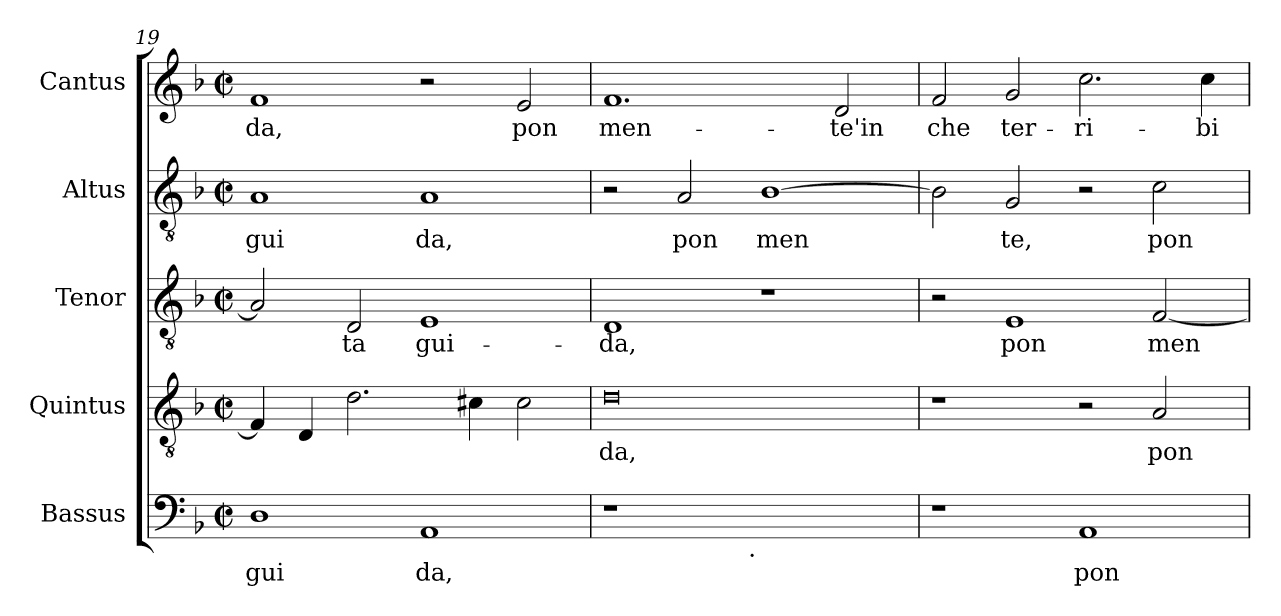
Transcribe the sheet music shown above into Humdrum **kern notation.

**kern	**text	**kern	**text	**kern	**text	**kern	**text	**kern	**text
*part5	*part5	*part4	*part4	*part3	*part3	*part2	*part2	*part1	*part1
*staff5	*staff5	*staff4	*staff4	*staff3	*staff3	*staff2	*staff2	*staff1	*staff1
*I"Bassus	*	*I"Quintus	*	*I"Tenor	*	*I"Altus	*	*I"Cantus	*
*clefF4	*	*clefGv2	*	*clefGv2	*	*clefGv2	*	*clefG2	*
*k[b-]	*	*k[b-]	*	*k[b-]	*	*k[b-]	*	*k[b-]	*
*F:	*	*F:	*	*F:	*	*F:	*	*F:	*
*M2/2	*	*M2/2	*	*M2/2	*	*M2/2	*	*M2/2	*
*met(c|)	*	*met(c|)	*	*met(c|)	*	*met(c|)	*	*met(c|)	*
=19	=19	=19	=19	=19	=19	=19	=19	=19	=19
!	!LO:LY:b:cj	!	!LO:LY:b:cj	!	!LO:LY:b:cj	!	!LO:LY:b:cj	!	!LO:LY:b:cj
1D	gui	4F/]	.	2A/]	--	1A	gui	1f	-da,
!	!	!	!LO:LY:b:cj	!	!	!	!	!	!
.	.	4D/	.	.	.	.	.	.	.
!	!	!	!LO:LY:b:cj	!	!LO:LY:b:cj	!	!	!	!
.	.	2.d\	.	2D/	-ta	.	.	.	.
!	!LO:LY:b:cj	!	!	!	!LO:LY:b:cj	!	!LO:LY:b:cj	!	!
1AA	da,	.	.	1E	gui-	1A	da,	2r	.
!	!	!	!LO:LY:b:cj	!	!	!	!	!	!
.	.	4c#\	.	.	.	.	.	.	.
!	!	!	!LO:LY:b:cj	!	!	!	!	!	!LO:LY:b:cj
.	.	2c#\	.	.	.	.	.	2e/	pon
=20	=20	=20	=20	=20	=20	=20	=20	=20	=20
!	!	!	!LO:LY:b:cj	!	!LO:LY:b:cj	!	!	!	!LO:LY:b:cj
*^	*	*	*	*	*	*	*	*	*
1r	2ryy	.	0d	da,	1D	-da,	2r	.	1.f	men-
!	!	!	!	!	!	!	!	!LO:LY:b:cj	!	!
.	4...ryy	.	.	.	.	.	2A/	pon	.	.
!	!LO:TX:b:t=.	!	!	!	!	!	!	!	!	!
.	1ryy	.	.	.	.	.	.	.	.	.
!	!	!	!	!	!	!	!	!LO:LY:b:cj	!	!
1ryy	.	.	.	.	1r	.	[>1B-	men	.	.
!	!	!	!	!	!	!	!	!	!	!LO:LY:b:cj
.	.	.	.	.	.	.	.	.	2d/	-te'in
.	32ryy	.	.	.	.	.	.	.	.	.
=21	=21	=21	=21	=21	=21	=21	=21	=21	=21	=21
!	!	!	!	!	!	!	!	!LO:LY:b:cj	!	!LO:LY:b:cj
*v	*v	*	*	*	*	*	*	*	*	*
1r	.	1r	.	2r	.	2B-\]	.	2f/	che
!	!	!	!	!	!LO:LY:b:cj	!	!LO:LY:b:cj	!	!LO:LY:b:cj
.	.	.	.	1E	pon	2G/	te,	2g/	ter-
!	!LO:LY:b:cj	!	!	!	!	!	!	!	!LO:LY:b:cj
1AA	pon	2r	.	.	.	2r	.	2.cc\	-ri-
!	!	!	!LO:LY:b:cj	!	!LO:LY:b:cj	!	!LO:LY:b:cj	!	!
.	.	2A/	pon	[<2F/	men-	2c\	pon	.	.
!	!	!	!	!	!	!	!	!	!LO:LY:b:cj
.	.	.	.	.	.	.	.	4cc\	-bi-
=	=	=	=	=	=	=	=	=	=
*-	*-	*-	*-	*-	*-	*-	*-	*-	*-
